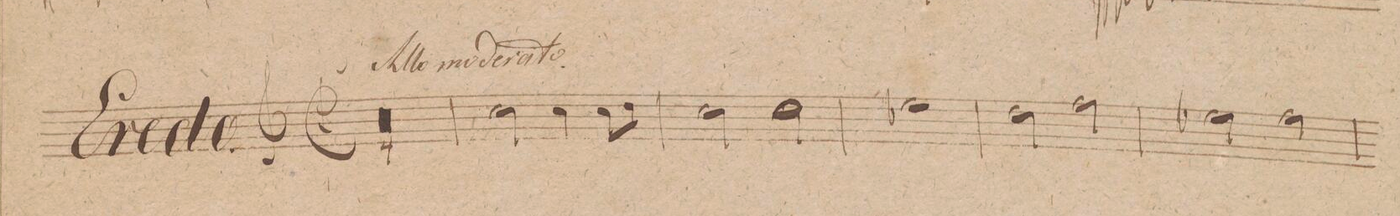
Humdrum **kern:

**kern	**dynam
*I"Clarnetto. in A.	*
*clefG2	*
*k[]	*
*met(c|)	*
*M2/2	*
*all\right	*
00r	.
=2	=2
=3	=3
=4	=4
=5	=5
*2\right	*
2cc\	.
4cc\	.
8cc\L	.
8dd\J	.
=6	=6
2cc\	.
2dd\	.
=7	=7
1ee-X	.
=8	=8
2dd\	.
2ff\	.
=9	=9
2ee-X\	.
2ff\	.
=10	=10
*-	*-
